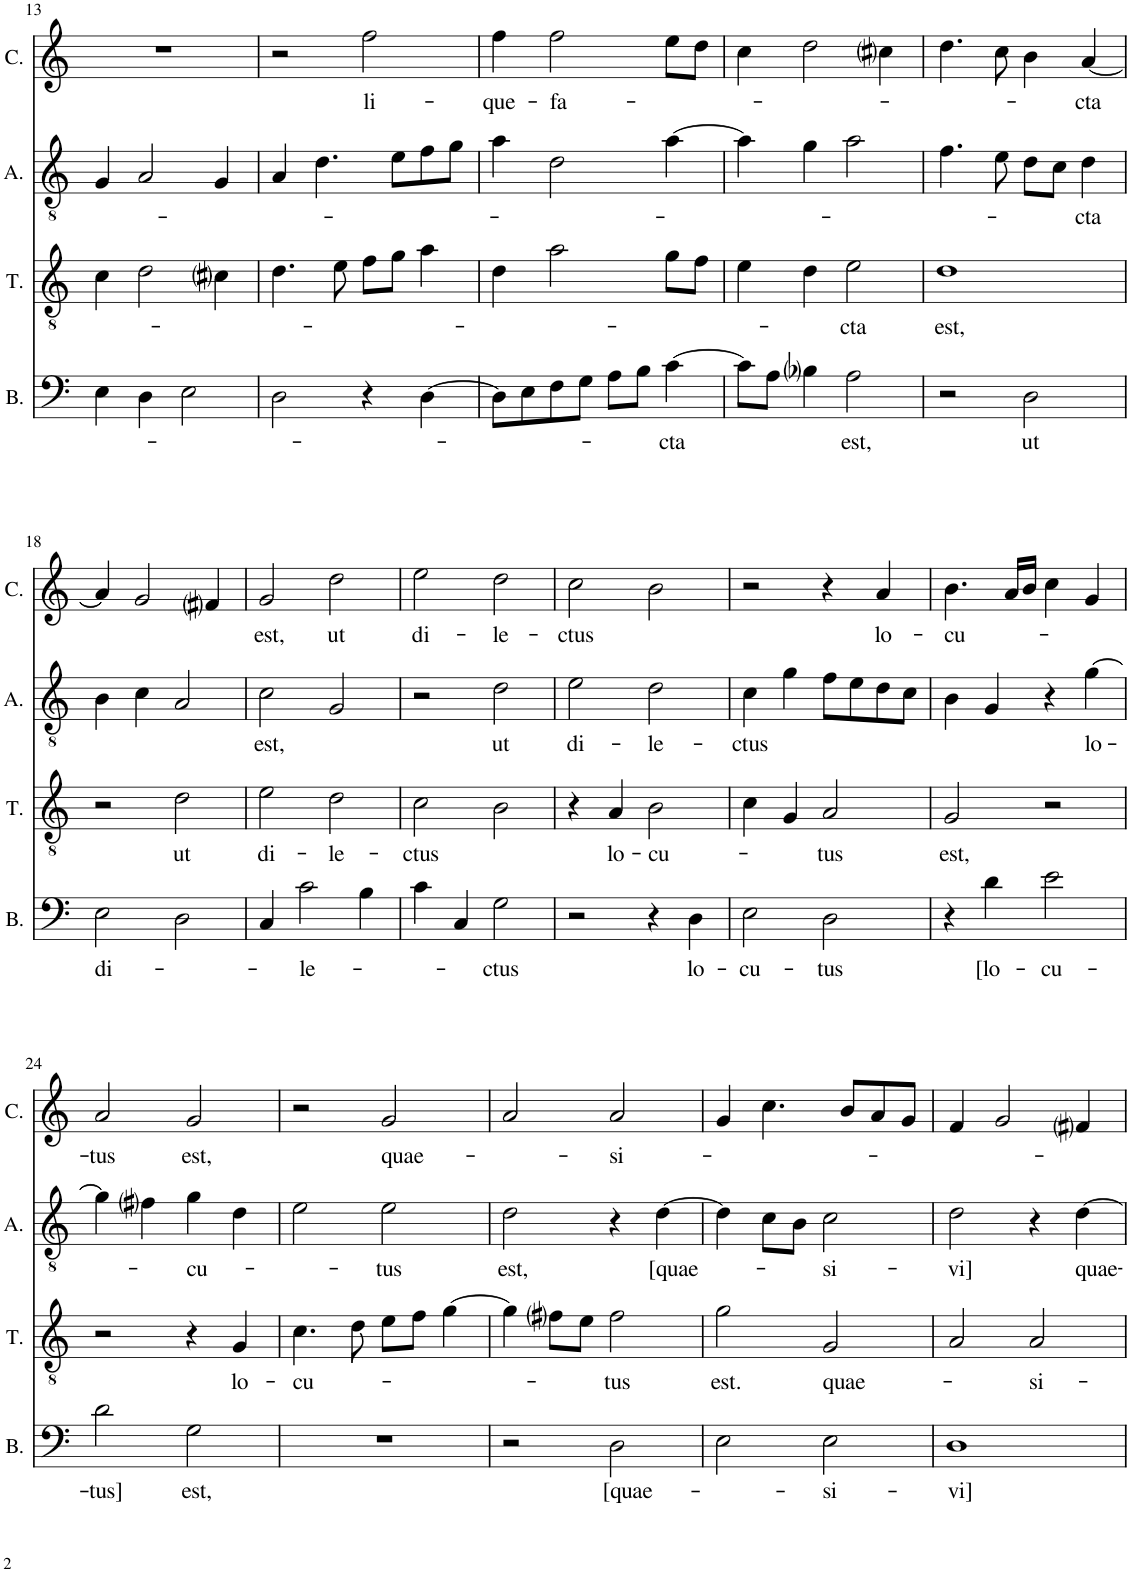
**kern	**text	**kern	**text	**kern	**text	**kern	**text
*part4	*part4	*part3	*part3	*part2	*part2	*part1	*part1
*staff4	*staff4	*staff3	*staff3	*staff2	*staff2	*staff1	*staff1
*I"Bassus	*	*I"Tenor	*	*I"Altus	*	*I"Cantus	*
*I'B.	*	*I'T.	*	*I'A.	*	*I'C.	*
!!LO:PB:g=z
*clefF4	*	*clefGv2	*	*clefGv2	*	*clefG2	*
*k[]	*	*k[]	*	*k[]	*	*k[]	*
*M4/4	*	*M4/4	*	*M4/4	*	*M4/4	*
*met(c)	*	*met(c)	*	*met(c)	*	*met(c)	*
=13	=13	=13	=13	=13	=13	=13	=13
4E\	.	4c\	.	4G/	.	1r	.
4D\	.	2d\	.	2A/	.	.	.
2E\	.	.	.	.	.	.	.
.	.	4c#i\	.	4G/	.	.	.
=14	=14	=14	=14	=14	=14	=14	=14
2D\	.	4.d\	.	4A/	.	2r	.
.	.	.	.	4.d\	.	.	.
.	.	8e\	.	.	.	.	.
!	!	!	!	!	!	!	!LO:LY:b
4r	.	8f\L	.	.	.	2ff\	li-
.	.	8g\J	.	8e\L	.	.	.
[4D\	.	4a\	.	8f\	.	.	.
.	.	.	.	8g\J	.	.	.
=15	=15	=15	=15	=15	=15	=15	=15
!	!	!	!	!	!	!	!LO:LY:b
8D\L]	.	4d\	.	4a\	.	4ff\	-que-
8E\	.	.	.	.	.	.	.
!	!	!	!	!	!	!	!LO:LY:b
8F\	.	2a\	.	2d\	.	2ff\	-fa-
8G\J	.	.	.	.	.	.	.
8A\L	.	.	.	.	.	.	.
8B\J	.	.	.	.	.	.	.
!	!LO:LY:b	!	!	!	!	!	!
[4c\	-cta	8g\L	.	[4a\	.	8ee\L	.
.	.	8f\J	.	.	.	8dd\J	.
=16	=16	=16	=16	=16	=16	=16	=16
8c\L]	.	4e\	.	4a\]	.	4cc\	.
8A\J	.	.	.	.	.	.	.
4B-i\	.	4d\	.	4g\	.	2dd\	.
!	!LO:LY:b	!	!LO:LY:b	!	!	!	!
2A\	est,	2e\	-cta	2a\	.	.	.
.	.	.	.	.	.	4cc#i\	.
=17	=17	=17	=17	=17	=17	=17	=17
!	!	!	!LO:LY:b	!	!	!	!
2r	.	1d	est,	4.f\	.	4.dd\	.
.	.	.	.	8e\	.	8cc\	.
!	!LO:LY:b	!	!	!	!	!	!
2D\	ut	.	.	8d\L	.	4b\	.
.	.	.	.	8c\J	.	.	.
!	!	!	!	!	!LO:LY:b	!	!LO:LY:b
.	.	.	.	4d\	-cta	[4a/	-cta
!!LO:LB:g=z
=18	=18	=18	=18	=18	=18	=18	=18
!	!LO:LY:b	!	!	!	!	!	!
2E\	di-	2r	.	4B\	.	4a/]	.
.	.	.	.	4c\	.	2g/	.
!	!	!	!LO:LY:b	!	!	!	!
2D\	.	2d\	ut	2A/	.	.	.
.	.	.	.	.	.	4f#i/	.
=19	=19	=19	=19	=19	=19	=19	=19
!	!	!	!LO:LY:b	!	!LO:LY:b	!	!LO:LY:b
4C/	.	2e\	di-	2c\	est,	2g/	est,
!	!LO:LY:b	!	!	!	!	!	!
2c\	-le-	.	.	.	.	.	.
!	!	!	!LO:LY:b	!	!	!	!LO:LY:b
.	.	2d\	-le-	2G/	.	2dd\	ut
4B\	.	.	.	.	.	.	.
=20	=20	=20	=20	=20	=20	=20	=20
!	!	!	!LO:LY:b	!	!	!	!LO:LY:b
4c\	.	2c\	-ctus	2r	.	2ee\	di-
4C/	.	.	.	.	.	.	.
!	!LO:LY:b	!	!	!	!LO:LY:b	!	!LO:LY:b
2G\	-ctus	2B\	.	2d\	ut	2dd\	-le-
=21	=21	=21	=21	=21	=21	=21	=21
!	!	!	!	!	!LO:LY:b	!	!LO:LY:b
2r	.	4r	.	2e\	di-	2cc\	-ctus
!	!	!	!LO:LY:b	!	!	!	!
.	.	4A/	lo-	.	.	.	.
!	!	!	!LO:LY:b	!	!LO:LY:b	!	!
4r	.	2B\	-cu-	2d\	-le-	2b\	.
!	!LO:LY:b	!	!	!	!	!	!
4D\	lo-	.	.	.	.	.	.
=22	=22	=22	=22	=22	=22	=22	=22
!	!LO:LY:b	!	!	!	!LO:LY:b	!	!
2E\	-cu-	4c\	.	4c\	-ctus	2r	.
.	.	4G/	.	4g\	.	.	.
!	!LO:LY:b	!	!LO:LY:b	!	!	!	!
2D\	-tus	2A/	-tus	8f\L	.	4r	.
.	.	.	.	8e\	.	.	.
!	!	!	!	!	!	!	!LO:LY:b
.	.	.	.	8d\	.	4a/	lo-
.	.	.	.	8c\J	.	.	.
=23	=23	=23	=23	=23	=23	=23	=23
!	!	!	!LO:LY:b	!	!	!	!LO:LY:b
4r	.	2G/	est,	4B\	.	4.b\	-cu-
!	!LO:LY:b	!	!	!	!	!	!
4d\	[lo-	.	.	4G/	.	.	.
.	.	.	.	.	.	16a/LL	.
.	.	.	.	.	.	16b/JJ	.
!	!LO:LY:b	!	!	!	!	!	!
2e\	-cu-	2r	.	4r	.	4cc\	.
!	!	!	!	!	!LO:LY:b	!	!
.	.	.	.	[4g\	lo-	4g/	.
!!LO:LB:g=z
=24	=24	=24	=24	=24	=24	=24	=24
!	!LO:LY:b	!	!	!	!	!	!LO:LY:b
2d\	-tus]	2r	.	4g\]	.	2a/	-tus
.	.	.	.	4f#i\	.	.	.
!	!LO:LY:b	!	!	!	!LO:LY:b	!	!LO:LY:b
2G\	est,	4r	.	4g\	-cu-	2g/	est,
!	!	!	!LO:LY:b	!	!	!	!
.	.	4G/	lo-	4d\	.	.	.
=25	=25	=25	=25	=25	=25	=25	=25
!	!	!	!LO:LY:b	!	!	!	!
1r	.	4.c\	-cu-	2e\	.	2r	.
.	.	8d\	.	.	.	.	.
!	!	!	!	!	!LO:LY:b	!	!LO:LY:b
.	.	8e\L	.	2e\	-tus	2g/	quae-
.	.	8f\J	.	.	.	.	.
.	.	[4g\	.	.	.	.	.
=26	=26	=26	=26	=26	=26	=26	=26
!	!	!	!	!	!LO:LY:b	!	!
2r	.	4g\]	.	2d\	est,	2a/	.
.	.	8f#i\L	.	.	.	.	.
.	.	8e\J	.	.	.	.	.
!	!LO:LY:b	!	!LO:LY:b	!	!	!	!LO:LY:b
2D\	[quae-	2f#\	-tus	4r	.	2a/	-si-
!	!	!	!	!	!LO:LY:b	!	!
.	.	.	.	[4d\	[quae-	.	.
=27	=27	=27	=27	=27	=27	=27	=27
!	!	!	!LO:LY:b	!	!	!	!
2E\	.	2g\	est.	4d\]	.	4g/	.
.	.	.	.	8c\L	.	4.cc\	.
.	.	.	.	8B\J	.	.	.
!	!LO:LY:b	!	!LO:LY:b	!	!LO:LY:b	!	!
2E\	-si-	2G/	quae-	2c\	-si-	.	.
.	.	.	.	.	.	8b/L	.
.	.	.	.	.	.	8a/	.
.	.	.	.	.	.	8g/J	.
=28	=28	=28	=28	=28	=28	=28	=28
!	!LO:LY:b	!	!	!	!LO:LY:b	!	!
1D	-vi]	2A/	.	2d\	-vi]	4f/	.
.	.	.	.	.	.	2g/	.
!	!	!	!LO:LY:b	!	!	!	!
.	.	2A/	si-	4r	.	.	.
!	!	!	!	!	!LO:LY:b	!	!
.	.	.	.	[4d\	quae-	4f#i/	.
=	=	=	=	=	=	=	=
*-	*-	*-	*-	*-	*-	*-	*-
